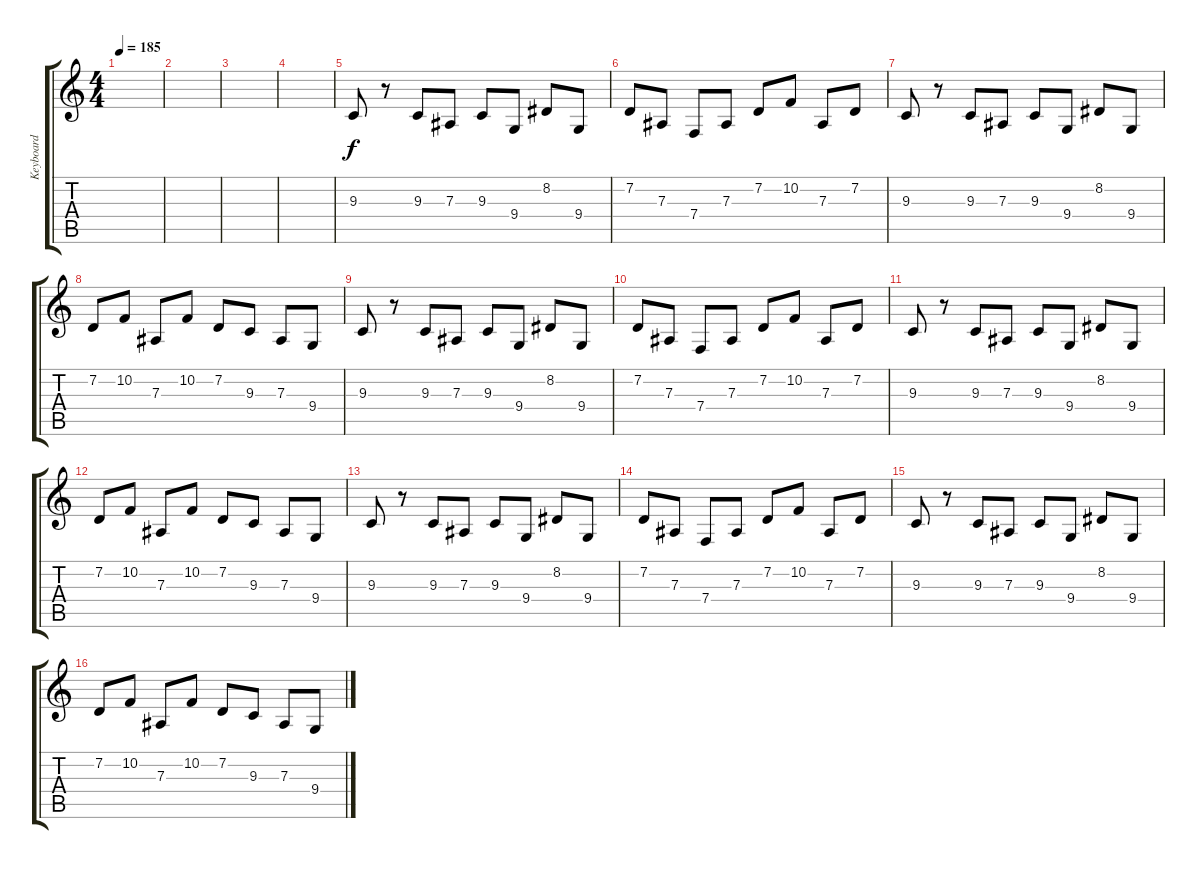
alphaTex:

\track ("Keyboard" "Keyboard") {instrument stringensemble1}
\staff {score tabs}
\tuning (C4 G3 Eb3 Bb2 F2 C2) {hide}
\ts (4 4)
\tempo 185
\clef g2
\ks c
|
|
|
|
9.3.8 r.8 9.3.8 7.3.8 9.3.8 9.4.8 8.2.8 9.4.8 |
7.2.8 7.3.8 7.4.8 7.3.8 7.2.8 10.2.8 7.3.8 7.2.8 |
9.3.8 r.8 9.3.8 7.3.8 9.3.8 9.4.8 8.2.8 9.4.8 |
7.2.8 10.2.8 7.3.8 10.2.8 7.2.8 9.3.8 7.3.8 9.4.8 |
9.3.8 r.8 9.3.8 7.3.8 9.3.8 9.4.8 8.2.8 9.4.8 |
7.2.8 7.3.8 7.4.8 7.3.8 7.2.8 10.2.8 7.3.8 7.2.8 |
9.3.8 r.8 9.3.8 7.3.8 9.3.8 9.4.8 8.2.8 9.4.8 |
7.2.8 10.2.8 7.3.8 10.2.8 7.2.8 9.3.8 7.3.8 9.4.8 |
9.3.8 r.8 9.3.8 7.3.8 9.3.8 9.4.8 8.2.8 9.4.8 |
7.2.8 7.3.8 7.4.8 7.3.8 7.2.8 10.2.8 7.3.8 7.2.8 |
9.3.8 r.8 9.3.8 7.3.8 9.3.8 9.4.8 8.2.8 9.4.8 |
7.2.8 10.2.8 7.3.8 10.2.8 7.2.8 9.3.8 7.3.8 9.4.8
